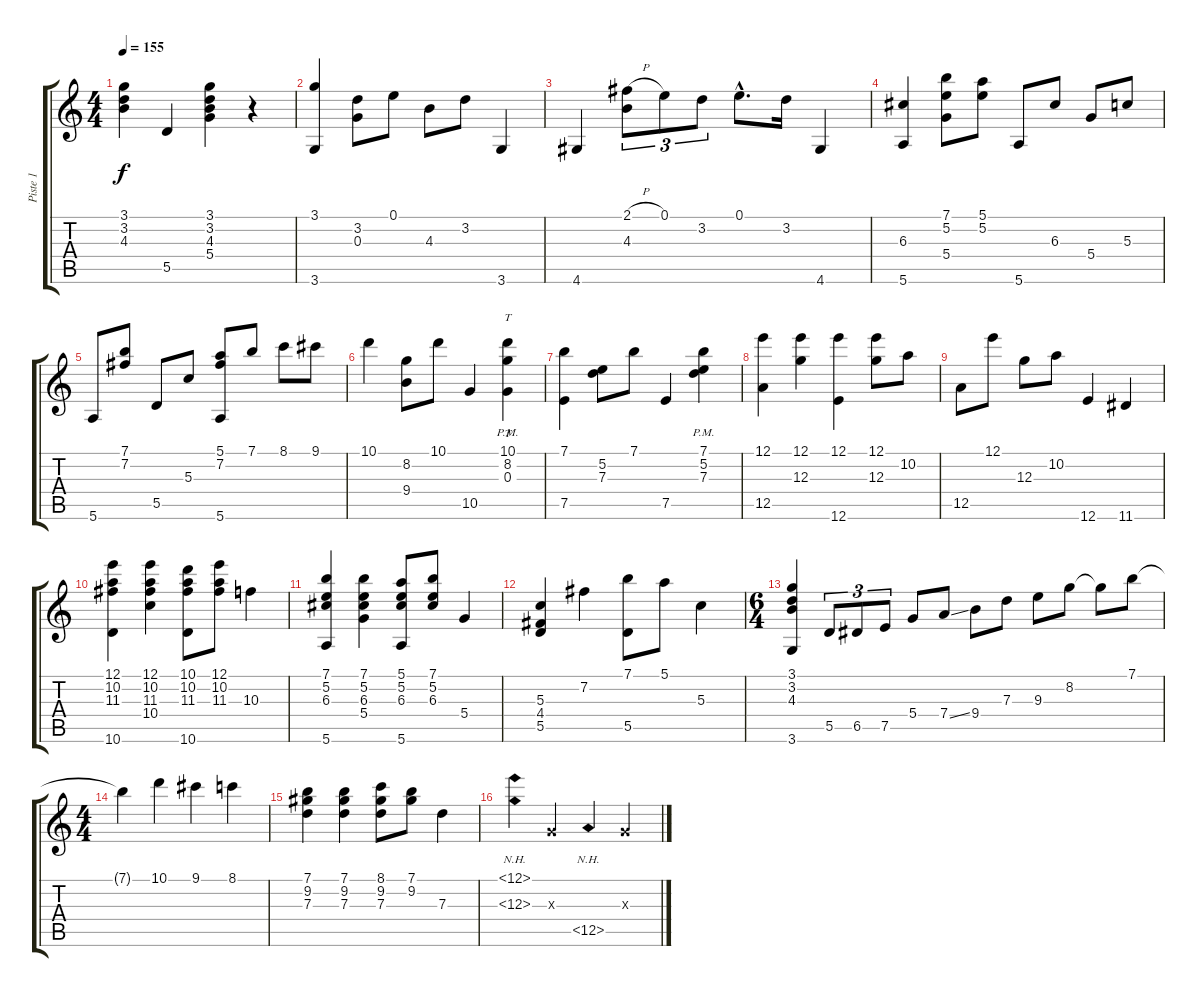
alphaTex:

\track ("Piste 1" "Piste 1") {instrument acousticguitarnylon}
\staff {score tabs}
\tuning (E4 B3 G3 D3 A2 E2) {hide}
\ts (4 4)
\tempo 155
\clef g2
\ks c
(3.1 3.2 4.3).4{dy f} 5.5.4 (3.1 3.2 4.3 5.4).4 r.4 |
(3.1 3.6).4 (3.2 0.3).8 0.1.8 4.3.8 3.2.8 3.6.4 |
4.6.4 (2.1{h} 4.3).8{tu (3 2)} 0.1.8{tu (3 2)} 3.2.8{tu (3 2)} 0.1{hac}.8{d} 3.2.16 4.6.4 |
(6.3 5.6).4 (7.1 5.2 5.4).8 (5.1 5.2).8 5.6.8 6.3.8 5.4.8 5.3.8 |
5.6.8 (7.1 7.2).8 5.5.8 5.3.8 (5.1 7.2 5.6).8 7.1.8 8.1.8 9.1.8 |
10.1.4 (8.2 9.4).8 10.1.8 10.5.4 (10.1 8.2 0.3{pm}).4{tt} |
(7.1 7.5).4 (5.2 7.3).8 7.1.8 7.5.4 (7.1 5.2 7.3{pm}).4 |
(12.1 12.5).4 (12.1 12.3).4 (12.1 12.6).4 (12.1 12.3).8 10.2.8 |
12.5.8 12.1.8 12.3.8 10.2.8 12.6.4 11.6.4 |
(12.1 10.2 11.3 10.6).4 (12.1 10.2 11.3 10.4).4 (10.1 10.2 11.3 10.6).8 (12.1 10.2 11.3).8 10.3.4 |
(7.1 5.2 6.3 5.6).4 (7.1 5.2 6.3 5.4).4 (5.1 5.2 6.3 5.6).8 (7.1 5.2 6.3).8 5.4.4 |
(5.3 4.4 5.5).4 7.2.4 (7.1 5.5).8 5.1.8 5.3.4 |
\ts (6 4)
(3.1 3.2 4.3 3.6).4 5.5.8{tu (3 2)} 6.5.8{tu (3 2)} 7.5.8{tu (3 2)} 5.4.8 7.4{ss}.8 9.4.8 7.3.8 9.3.8 8.2.8 8.2{t}.8 7.1.8 |
\ts (4 4)
7.1{t}.4 10.1.4 9.1.4 8.1.4 |
(7.1 9.2 7.3).4 (7.1 9.2 7.3).4 (8.1 9.2 7.3).8 (7.1 9.2).8 7.3.4 |
(12.1{nh} 12.3{nh}).4 0.3{x}.4 12.5{nh}.4 0.3{x}.4
